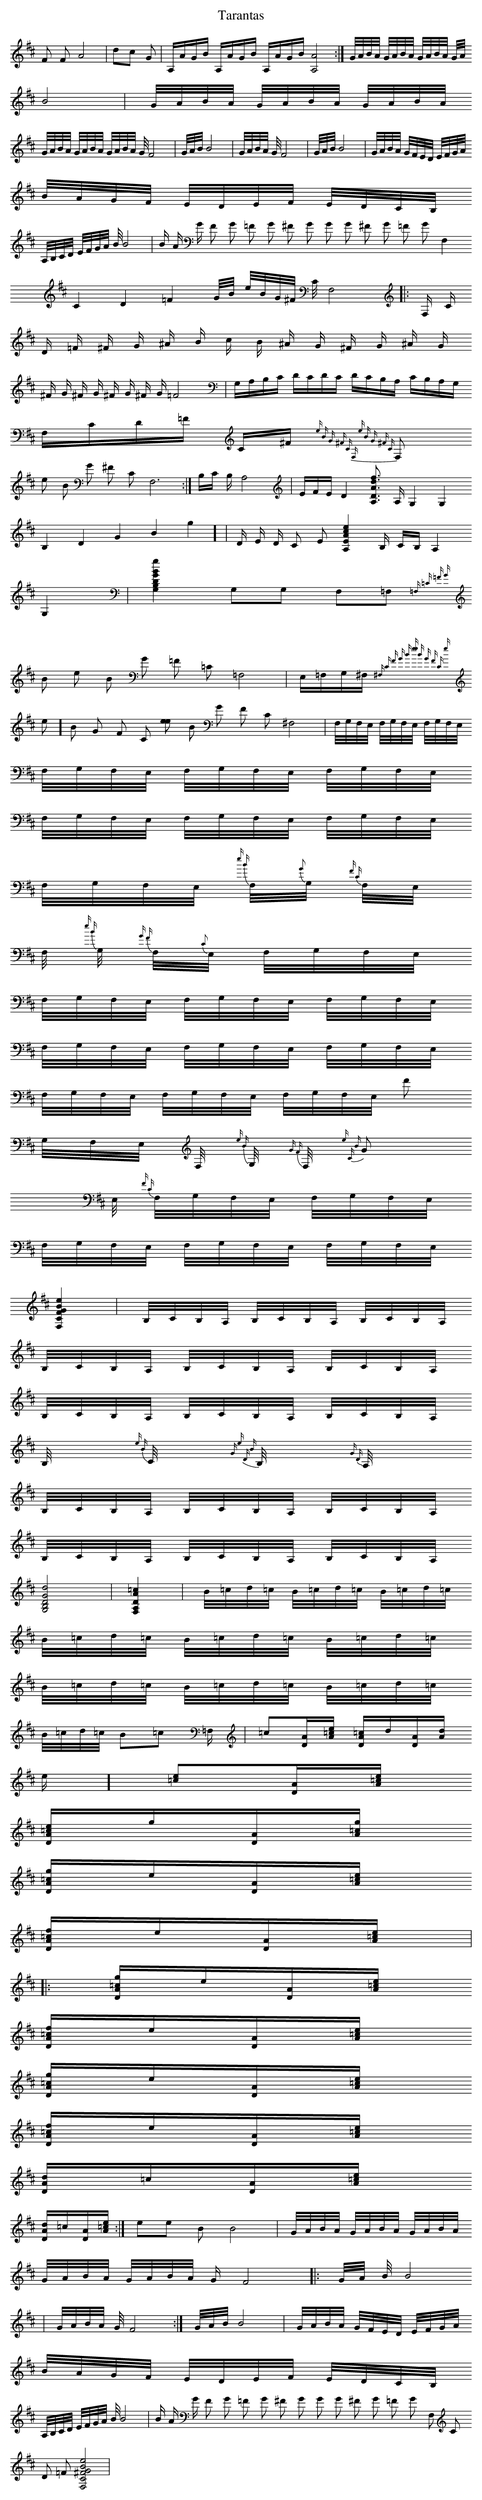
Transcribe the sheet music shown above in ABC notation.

X:1
T:Tarantas
L:1/8
M:None
K:F#phr
[K: transpose=-12]\
F;4 F;4 A4;4 |\
d;3c;3 G;4 |\
A,/;5A/;4G/;3B/;2 A,/;5A/;4G/;3B/;2 A,/;5A/;4G/;3B/;2 [A,4;5 A4;4] :|\
G/4;3A/4;3B/4;3A/4;3 G/4;3A/4;3B/4;3A/4;3 G/4;3A/4;3B/4;3A/4;3 G/4;3A/4;3
B4;3 |\
G/4;3A/4;3B/4;3A/4;3 G/4;3A/4;3B/4;3A/4;3 G/4;3A/4;3B/4;3A/4;3
G/4;3A/4;3B/4;3A/4;3 G/4;3A/4;3B/4;3A/4;3 G/4;3A/4;3B/4;3A/4;3 G/4;3 F4;4 |\
G/4;3A/4;3B/4;3 B4;2 |\
G/4;3A/4;3B/4;3A/4;3 G/4;3 F4;4 |\
G/4;3A/4;3B/4;3 B4;2 |\
G/4;3A/4;3B/4;3A/4;3 G/4;3F/4;4E/4;4D/4;4 E/4;4F/4;4G/4;3A/4;3
B/4;3A/4;3G/4;3F/4;4 E/4;4D/4;4E/4;4F/4;4 E/4;4D/4;4C/4;5B,/4;5
A,/4;5B,/4;5C/4;5D/4;4 E/4;4F/4;4G/4;3A/4;3 B/4;3 B4;2 |\
B/;3 A/;3 G/;3 F;4 G;3 =F;4 G;3 ^F;4 G;3 G;4 G;3 ^F;4 G;3 =F;4 G;3 F,2;6
C2;5 D2;4 =F2;4 G/4;3B/4;2 e/4;1B/4;2G/4;3^F/4;4 C/4;5 F,4;6 |: F,/;6 C/;5
D/;4 =F/;4 ^F/;4 G/;3 ^A/;3 B/;2 c/;2 B/;2 ^A/;3 G/;3 ^F/;4 G/;3 ^A/;3 G/;3
^F/;4 G/;3 ^F/;4 G/;3 ^F/;4 G/;3 ^F/;4 G/;3 =F4;4 |\
G,/;6A,/;5B,/;5C/;5 D/;4C/;5D/;4C/;5 D/;4C/;5B,/;5A,/;5 C/;5B,/;5A,/;5G,/;6
F,/;6C/;5D/;4=F/;4 C/;5^F/;4 {e;1 B;2 G;3 ^F;4 C;5 F,;6 e;1 B;2 G;3 ^F;4 C;5
F,;6 e;1 B;2 G;3 ^F;4 C;5 }F,6;6 :|\
B,/;5C/;5 B,/;5 A,4;5 |\
E/;4F/;4E/;4 D2;4 [A,3/2;5 D3/2;4 A3/2;3 d3/2;2 f3/2;1] A,/;5 G,2;6 [G,2;6
B,2;5 D2;4 G2;3 B2;2 g2;1] |\
D/;4 E/;4 D/;4 C;5 E;4 [A,2;5 E2;4 A2;3 c2;2 e2;1] B,/;5 C/;5B,/;5 A,2;5
G,2;6 |\
[G,2;6 B,2;5 D2;4 G2;3 B2;2 g2;1] G,;6G,;6 F,;6=F,;6 {=F,;6 =C;5 =F;4 G;3
B;2 e;1 B;2 G;3 =F;4 =C;5 }=F,4;6 |\
E,/;6=F,/;6G,/;6^F,/;6 {^F,;6 C;5 F;4 G;3 B;2 [e;1 e;1] B;2 G;3 F;4 C;5 [e;1
e;1] B;2 G;3 F;4 C;5 [e;1 e;1] B;2 G;3 F;4 C;5 }^F,4;6 |\
F,/4;6G,/4;6F,/4;6E,/4;6 F,/4;6G,/4;6F,/4;6E,/4;6 F,/4;6G,/4;6F,/4;6E,/4;6
F,/4;6G,/4;6F,/4;6E,/4;6 F,/4;6G,/4;6F,/4;6E,/4;6 F,/4;6G,/4;6F,/4;6E,/4;6
F,/4;6G,/4;6F,/4;6E,/4;6 F,/4;6G,/4;6F,/4;6E,/4;6 F,/4;6G,/4;6F,/4;6E,/4;6
F,/4;6G,/4;6F,/4;6E,/4;6 {e;1 B;2 }F,/4;6{G;3 }G,/4;6{F;4 C;5 }F,/4;6E,/4;6
F,/4;6{e;1 B;2 }G,/4;6{G;3 F;4 }F,/4;6{C;5 }E,/4;6 F,/4;6G,/4;6F,/4;6E,/4;6
F,/4;6G,/4;6F,/4;6E,/4;6 F,/4;6G,/4;6F,/4;6E,/4;6 F,/4;6G,/4;6F,/4;6E,/4;6
F,/4;6G,/4;6F,/4;6E,/4;6 F,/4;6G,/4;6F,/4;6E,/4;6 F,/4;6G,/4;6F,/4;6E,/4;6
F,/4;6G,/4;6F,/4;6E,/4;6 F,/4;6G,/4;6F,/4;6E,/4;6 F,/4;6G,/4;6F,/4;6E,/4;6 F
,/4;6G,/4;6F,/4;6E,/4;6 F,/4;6{e;1 B;2 }G,/4;6{G;3 F;4 }F,/4;6{e;1 C;5 B;2
G;3 }E,/4;6 {F;4 C;5 }F,/4;6G,/4;6F,/4;6E,/4;6 F,/4;6G,/4;6F,/4;6E,/4;6
F,/4;6G,/4;6F,/4;6E,/4;6 F,/4;6G,/4;6F,/4;6E,/4;6 F,/4;6G,/4;6F,/4;6E,/4;6
[F,2;6 C2;5 F2;4 G2;3 B2;2 e2;1] |\
B,/4;5C/4;5B,/4;5A,/4;5 B,/4;5C/4;5B,/4;5A,/4;5 B,/4;5C/4;5B,/4;5A,/4;5
B,/4;5C/4;5B,/4;5A,/4;5 B,/4;5C/4;5B,/4;5A,/4;5 B,/4;5C/4;5B,/4;5A,/4;5
B,/4;5C/4;5B,/4;5A,/4;5 B,/4;5C/4;5B,/4;5A,/4;5 B,/4;5C/4;5B,/4;5A,/4;5
B,/4;5{e;1 B;2 }C/4;5{G;3 e;1 D;4 B;2 }B,/4;5{G;3 D;4 }A,/4;5
B,/4;5C/4;5B,/4;5A,/4;5 B,/4;5C/4;5B,/4;5A,/4;5 B,/4;5C/4;5B,/4;5A,/4;5
B,/4;5C/4;5B,/4;5A,/4;5 B,/4;5C/4;5B,/4;5A,/4;5 B,/4;5C/4;5B,/4;5A,/4;5
[G,4;6 B,4;5 D4;4 G4;3 d4;2] |\
[F,2;6 A,2;5 D2;4 A2;3 =c2;2] |\
B/4;2=c/4;2d/4;2=c/4;2 B/4;2=c/4;2d/4;2=c/4;2 B/4;2=c/4;2d/4;2=c/4;2
B/4;2=c/4;2d/4;2=c/4;2 B/4;2=c/4;2d/4;2=c/4;2 B/4;2=c/4;2d/4;2=c/4;2
B/4;2=c/4;2d/4;2=c/4;2 B/4;2=c/4;2d/4;2=c/4;2 B/4;2=c/4;2d/4;2=c/4;2
B/4;2=c/4;2d/4;2=c/4;2 B;2=c;2 =F,/;6 |\
=c;2[D/;4A/;3][A/;3 =c/;2 e/;1] [D/;4A/;3=c/;2]d/;2[D/;4A/;3][A/;3 d/;2
e/;1] [=c;2e;1][D/;4A/;3][A/;3 =c/;2 e/;1]
[D/;4A/;3=c/;2e/;1]g/;1[D/;4A/;3][A/;3 =c/;2 g/;1]
[D/;4A/;3=c/;2g/;1]e/;1[D/;4A/;3][A/;3 =c/;2 e/;1]
[D/;4A/;3=c/;2f/;1]e/;1[D/;4A/;3][A/;3 =c/;2 e/;1] |:
[D/;4A/;3=c/;2g/;1]e/;1[D/;4A/;3][A/;3 =c/;2 e/;1]
[D/;4A/;3=c/;2f/;1]e/;1[D/;4A/;3][A/;3 =c/;2 e/;1]
[D/;4A/;3=c/;2g/;1]e/;1[D/;4A/;3][A/;3 =c/;2 e/;1]
[D/;4A/;3=c/;2f/;1]e/;1[D/;4A/;3][A/;3 =c/;2 e/;1]
[D/;4A/;3d/;2]=c/;2[D/;4A/;3][A/;3 =c/;2 e/;1]
[D/;4A/;3d/;2]=c/;2[D/;4A/;3][A/;3 =c/;2 e/;1] :|\
e;1e;1 B;2 B4;2 |\
G/4;3A/4;3B/4;3A/4;3 G/4;3A/4;3B/4;3A/4;3 G/4;3A/4;3B/4;3A/4;3
G/4;3A/4;3B/4;3A/4;3 G/4;3A/4;3B/4;3A/4;3 G/;3 F4;4 |: G/4;3A/4;3 B/4;3 B4;2
|\
G/4;3A/4;3B/4;3A/4;3 G/4;3 F4;4 :|\
G/4;3A/4;3B/4;3 B4;2 |\
G/4;3A/4;3B/4;3A/4;3 G/4;3F/4;4E/4;4D/4;4 E/4;4F/4;4G/4;3A/4;3
B/4;3A/4;3G/4;3F/4;4 E/4;4D/4;4E/4;4F/4;4 E/4;4D/4;4C/4;5B,/4;5
A,/4;5B,/4;5C/4;5D/4;4 E/4;4F/4;4G/4;3A/4;3 B/4;3 B4;2 |\
B/;3 A/;3 G/;3 F;4 G;3 =F;4 G;3 ^F;4 G;3 G;4 G;3 ^F;4 G;3 =F;4 G;3 F,;6 C;5
D;4 =F;4 [F,4;6 C4;5 ^F4;4 G4;3 B4;2 e4;1] |
